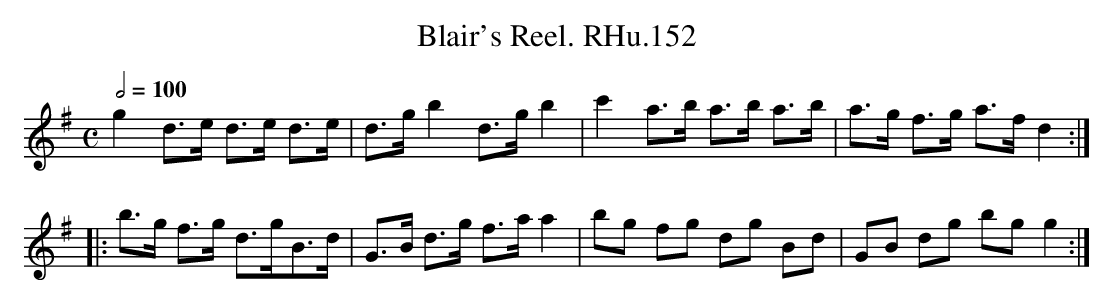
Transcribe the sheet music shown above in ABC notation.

X:1
T:Blair's Reel. RHu.152
M:C
L:1/8
Q:1/2=100
K:G major
g2 d>e d>e d>e|d>g b2d>g b2|c'2 a>b a>b a>b|a>g f>g a>f d2:|!
|:b>g f>g d>gB>d|G>B d>g f>a a2|bg fg dg Bd|GB dg bg g2:|
